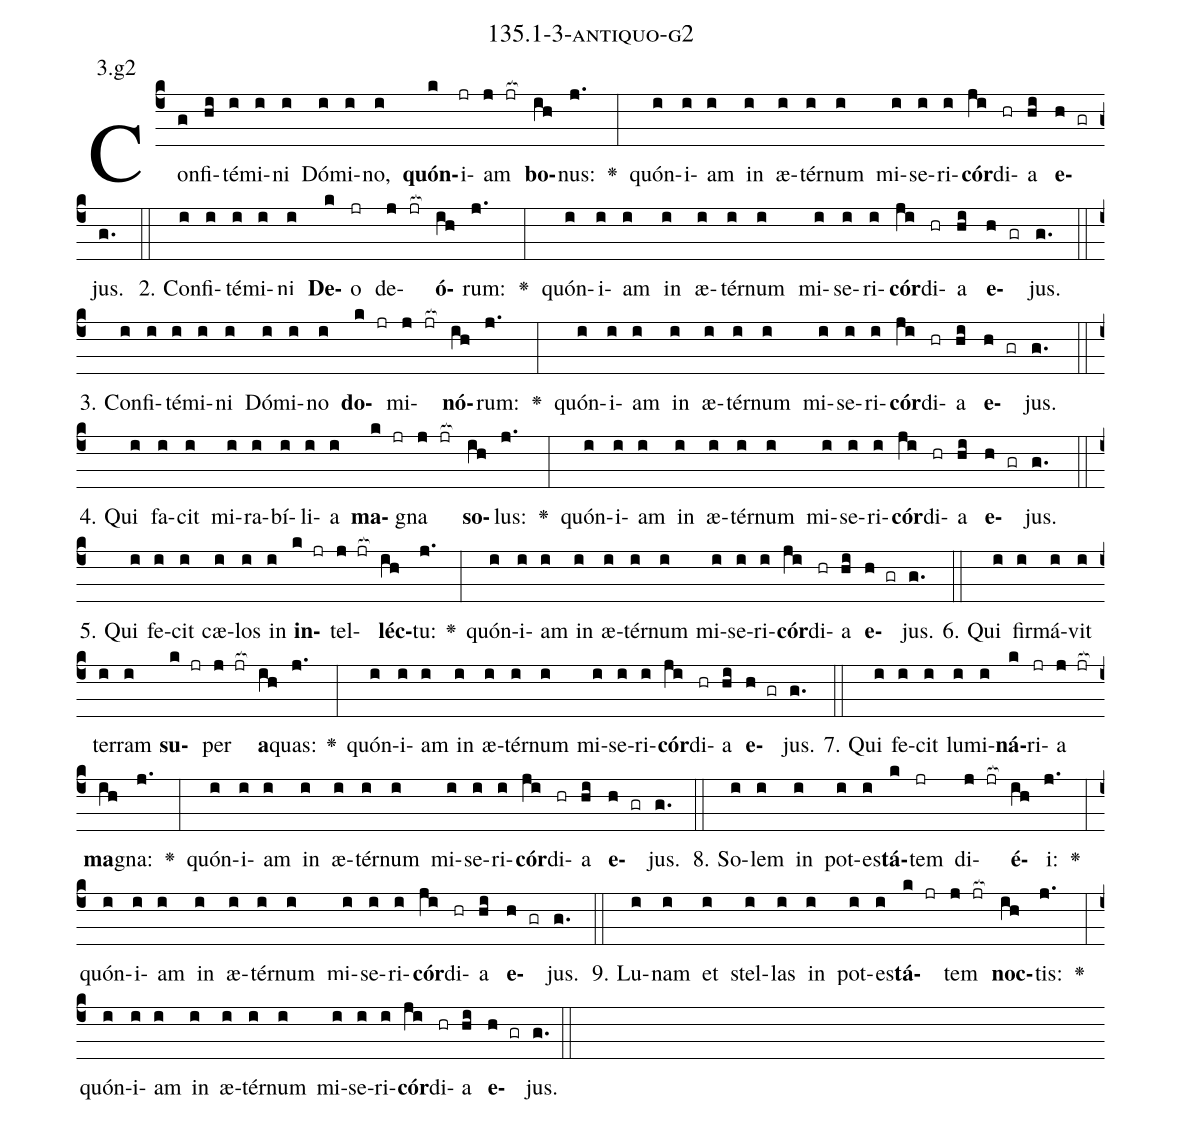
name: 135.1-3-antiquo-g2;
annotation: 3.g2;
%%
(c4)Con(g)fi(hi)té(i)mi(i)ni(i) Dó(i)mi(i)no,(i) <b>quón</b>(k)i(jr)am(j jr[ocb:1{]) <b>bo</b>(ih[ocb:0}])nus:(j.) <v>\greheightstar</v>(:) quón(i)i(i)am(i) in(i) æ(i)tér(i)num(i) mi(i)se(i)ri(i)<b>cór</b>(ji)di(hr)a(hi) <b>e</b>(h gr)jus.(g.) (::)
2. Con(i)fi(i)té(i)mi(i)ni(i) <b>De</b>(k)o(jr) de(j jr[ocb:1{])<b>ó</b>(ih[ocb:0}])rum:(j.) <v>\greheightstar</v>(:) quón(i)i(i)am(i) in(i) æ(i)tér(i)num(i) mi(i)se(i)ri(i)<b>cór</b>(ji)di(hr)a(hi) <b>e</b>(h gr)jus.(g.) (::)
3. Con(i)fi(i)té(i)mi(i)ni(i) Dó(i)mi(i)no(i) <b>do</b>(k jr)mi(j jr[ocb:1{])<b>nó</b>(ih[ocb:0}])rum:(j.) <v>\greheightstar</v>(:) quón(i)i(i)am(i) in(i) æ(i)tér(i)num(i) mi(i)se(i)ri(i)<b>cór</b>(ji)di(hr)a(hi) <b>e</b>(h gr)jus.(g.) (::)
4. Qui(i) fa(i)cit(i) mi(i)ra(i)bí(i)li(i)a(i) <b>ma</b>(k jr)gna(j jr[ocb:1{]) <b>so</b>(ih[ocb:0}])lus:(j.) <v>\greheightstar</v>(:) quón(i)i(i)am(i) in(i) æ(i)tér(i)num(i) mi(i)se(i)ri(i)<b>cór</b>(ji)di(hr)a(hi) <b>e</b>(h gr)jus.(g.) (::)
5. Qui(i) fe(i)cit(i) cæ(i)los(i) in(i) <b>in</b>(k jr)tel(j jr[ocb:1{])<b>léc</b>(ih[ocb:0}])tu:(j.) <v>\greheightstar</v>(:) quón(i)i(i)am(i) in(i) æ(i)tér(i)num(i) mi(i)se(i)ri(i)<b>cór</b>(ji)di(hr)a(hi) <b>e</b>(h gr)jus.(g.) (::)
6. Qui(i) fir(i)má(i)vit(i) ter(i)ram(i) <b>su</b>(k jr)per(j jr[ocb:1{]) <b>a</b>(ih[ocb:0}])quas:(j.) <v>\greheightstar</v>(:) quón(i)i(i)am(i) in(i) æ(i)tér(i)num(i) mi(i)se(i)ri(i)<b>cór</b>(ji)di(hr)a(hi) <b>e</b>(h gr)jus.(g.) (::)
7. Qui(i) fe(i)cit(i) lu(i)mi(i)<b>ná</b>(k)ri(jr)a(j jr[ocb:1{]) <b>ma</b>(ih[ocb:0}])gna:(j.) <v>\greheightstar</v>(:) quón(i)i(i)am(i) in(i) æ(i)tér(i)num(i) mi(i)se(i)ri(i)<b>cór</b>(ji)di(hr)a(hi) <b>e</b>(h gr)jus.(g.) (::)
8. So(i)lem(i) in(i) pot(i)es(i)<b>tá</b>(k)tem(jr) di(j jr[ocb:1{])<b>é</b>(ih[ocb:0}])i:(j.) <v>\greheightstar</v>(:) quón(i)i(i)am(i) in(i) æ(i)tér(i)num(i) mi(i)se(i)ri(i)<b>cór</b>(ji)di(hr)a(hi) <b>e</b>(h gr)jus.(g.) (::)
9. Lu(i)nam(i) et(i) stel(i)las(i) in(i) pot(i)es(i)<b>tá</b>(k jr)tem(j jr[ocb:1{]) <b>noc</b>(ih[ocb:0}])tis:(j.) <v>\greheightstar</v>(:) quón(i)i(i)am(i) in(i) æ(i)tér(i)num(i) mi(i)se(i)ri(i)<b>cór</b>(ji)di(hr)a(hi) <b>e</b>(h gr)jus.(g.) (::)
